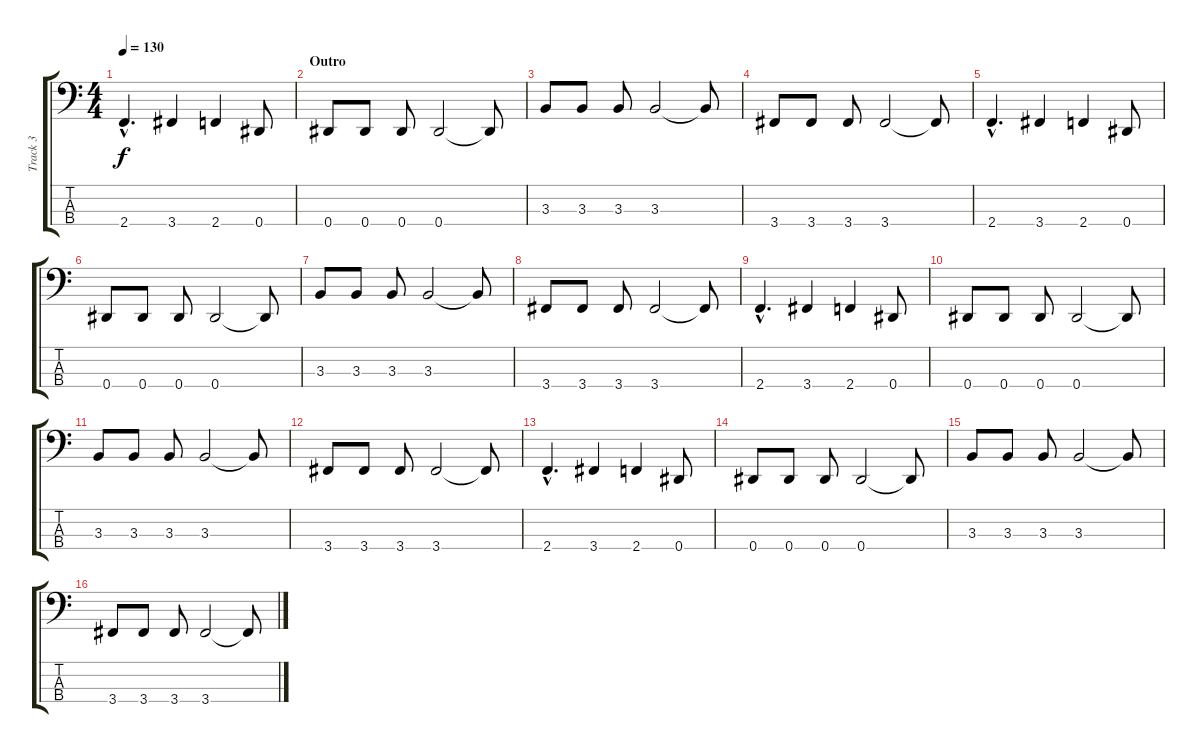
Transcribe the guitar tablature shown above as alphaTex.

\track ("Track 3" "Track 3") {instrument electricbasspick}
\staff {score tabs}
\tuning (Gb2 Db2 Ab1 Eb1) {hide}
\ts (4 4)
\tempo 130
\clef f4
\ks c
2.4{hac}.4{d dy f} 3.4.4 2.4.4 0.4.8 |
\section ("" "Outro")
0.4.8 0.4.8 0.4.8 0.4.2 0.4{t}.8 |
3.3.8 3.3.8 3.3.8 3.3.2 3.3{t}.8 |
3.4.8 3.4.8 3.4.8 3.4.2 3.4{t}.8 |
2.4{hac}.4{d} 3.4.4 2.4.4 0.4.8 |
0.4.8 0.4.8 0.4.8 0.4.2 0.4{t}.8 |
3.3.8 3.3.8 3.3.8 3.3.2 3.3{t}.8 |
3.4.8 3.4.8 3.4.8 3.4.2 3.4{t}.8 |
2.4{hac}.4{d} 3.4.4 2.4.4 0.4.8 |
0.4.8 0.4.8 0.4.8 0.4.2 0.4{t}.8 |
3.3.8 3.3.8 3.3.8 3.3.2 3.3{t}.8 |
3.4.8 3.4.8 3.4.8 3.4.2 3.4{t}.8 |
2.4{hac}.4{d} 3.4.4 2.4.4 0.4.8 |
0.4.8 0.4.8 0.4.8 0.4.2 0.4{t}.8 |
3.3.8 3.3.8 3.3.8 3.3.2 3.3{t}.8 |
3.4.8 3.4.8 3.4.8 3.4.2 3.4{t}.8
